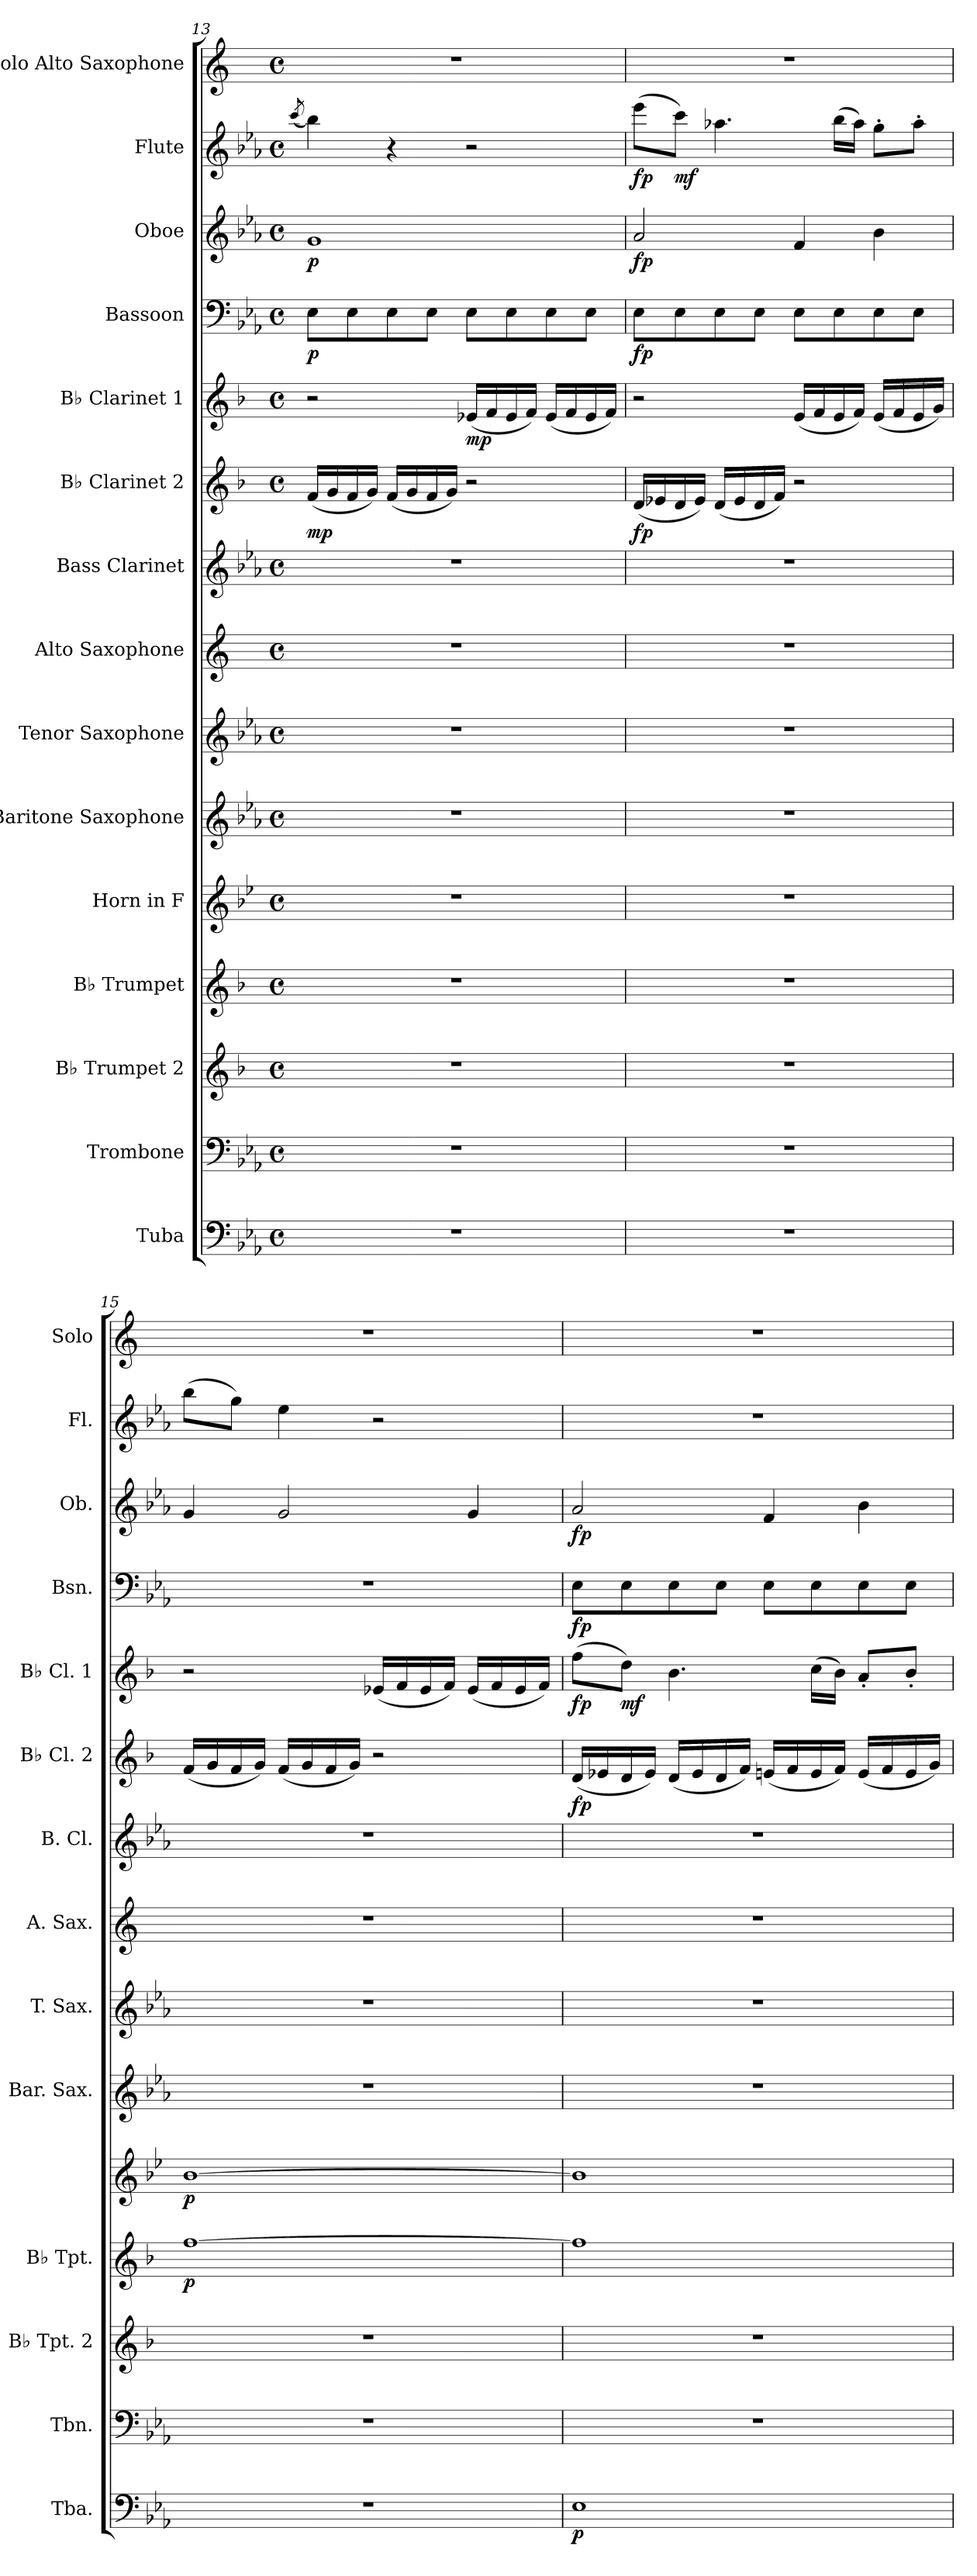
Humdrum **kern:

**kern	**dynam	**kern	**kern	**kern	**dynam	**kern	**dynam	**kern	**kern	**kern	**kern	**kern	**dynam	**kern	**dynam	**kern	**dynam	**kern	**dynam	**kern	**dynam	**kern
*part15	*part15	*part14	*part13	*part12	*part12	*part11	*part11	*part10	*part9	*part8	*part7	*part6	*part6	*part5	*part5	*part4	*part4	*part3	*part3	*part2	*part2	*part1
*staff15	*staff15	*staff14	*staff13	*staff12	*staff12	*staff11	*staff11	*staff10	*staff9	*staff8	*staff7	*staff6	*staff6	*staff5	*staff5	*staff4	*staff4	*staff3	*staff3	*staff2	*staff2	*staff1
*I"Tuba	*	*I"Trombone	*I"B♭ Trumpet 2	*I"B♭ Trumpet	*	*I"Horn in F	*	*I"Baritone Saxophone	*I"Tenor Saxophone	*I"Alto Saxophone	*I"Bass Clarinet	*I"B♭ Clarinet 2	*	*I"B♭ Clarinet 1	*	*I"Bassoon	*	*I"Oboe	*	*I"Flute	*	*I"Solo Alto Saxophone
*I'Tba.	*	*I'Tbn.	*I'B♭ Tpt. 2	*I'B♭ Tpt.	*	*	*	*I'Bar. Sax.	*I'T. Sax.	*I'A. Sax.	*I'B. Cl.	*I'B♭ Cl. 2	*	*I'B♭ Cl. 1	*	*I'Bsn.	*	*I'Ob.	*	*I'Fl.	*	*I'Solo
!!LO:PB:g=z
*clefF4	*	*clefF4	*clefG2	*clefG2	*	*clefG2	*	*clefG2	*clefG2	*clefG2	*clefG2	*clefG2	*	*clefG2	*	*clefF4	*	*clefG2	*	*clefG2	*	*clefG2
*	*	*	*ITrd1c2	*ITrd1c2	*	*ITrd4c7	*	*ITrd12c21	*ITrd8c14	*ITrd5c9	*ITrd8c14	*ITrd1c2	*	*ITrd1c2	*	*	*	*	*	*	*	*ITrd5c9
*k[b-e-a-]	*	*k[b-e-a-]	*k[b-e-a-]	*k[b-e-a-]	*	*k[b-e-a-]	*	*k[b-e-a-]	*k[b-e-a-]	*k[b-e-a-]	*k[b-e-a-]	*k[b-e-a-]	*	*k[b-e-a-]	*	*k[b-e-a-]	*	*k[b-e-a-]	*	*k[b-e-a-]	*	*k[b-e-a-]
*M4/4	*	*M4/4	*M4/4	*M4/4	*	*M4/4	*	*M4/4	*M4/4	*M4/4	*M4/4	*M4/4	*	*M4/4	*	*M4/4	*	*M4/4	*	*M4/4	*	*M4/4
*met(c)	*	*met(c)	*met(c)	*met(c)	*	*met(c)	*	*met(c)	*met(c)	*met(c)	*met(c)	*met(c)	*	*met(c)	*	*met(c)	*	*met(c)	*	*met(c)	*	*met(c)
=13	=13	=13	=13	=13	=13	=13	=13	=13	=13	=13	=13	=13	=13	=13	=13	=13	=13	=13	=13	=13	=13	=13
.	.	.	.	.	.	.	.	.	.	.	.	.	.	.	.	.	.	.	.	(<8qccc/	.	.
!	!	!	!	!	!	!	!	!	!	!	!	!	!LO:DY:b	!	!	!	!LO:DY:b	!	!LO:DY:b	!	!	!
1r	.	1r	1r	1r	.	1r	.	1r	1r	1r	1r	(<16e-/LL	mp	2r	.	8E-\L	p	1g	p	4bb-\)	.	1r
.	.	.	.	.	.	.	.	.	.	.	.	16f/	.	.	.	.	.	.	.	.	.	.
.	.	.	.	.	.	.	.	.	.	.	.	16e-/	.	.	.	8E-\	.	.	.	.	.	.
.	.	.	.	.	.	.	.	.	.	.	.	16f/JJ)	.	.	.	.	.	.	.	.	.	.
.	.	.	.	.	.	.	.	.	.	.	.	(<16e-/LL	.	.	.	8E-\	.	.	.	4r	.	.
.	.	.	.	.	.	.	.	.	.	.	.	16f/	.	.	.	.	.	.	.	.	.	.
.	.	.	.	.	.	.	.	.	.	.	.	16e-/	.	.	.	8E-\J	.	.	.	.	.	.
.	.	.	.	.	.	.	.	.	.	.	.	16f/JJ)	.	.	.	.	.	.	.	.	.	.
!	!	!	!	!	!	!	!	!	!	!	!	!	!	!	!LO:DY:b	!	!	!	!	!	!	!
.	.	.	.	.	.	.	.	.	.	.	.	2r	.	(<16d-X/LL	mp	8E-\L	.	.	.	2r	.	.
.	.	.	.	.	.	.	.	.	.	.	.	.	.	16e-/	.	.	.	.	.	.	.	.
.	.	.	.	.	.	.	.	.	.	.	.	.	.	16d-/	.	8E-\	.	.	.	.	.	.
.	.	.	.	.	.	.	.	.	.	.	.	.	.	16e-/JJ)	.	.	.	.	.	.	.	.
.	.	.	.	.	.	.	.	.	.	.	.	.	.	(<16d-/LL	.	8E-\	.	.	.	.	.	.
.	.	.	.	.	.	.	.	.	.	.	.	.	.	16e-/	.	.	.	.	.	.	.	.
.	.	.	.	.	.	.	.	.	.	.	.	.	.	16d-/	.	8E-\J	.	.	.	.	.	.
.	.	.	.	.	.	.	.	.	.	.	.	.	.	16e-/JJ)	.	.	.	.	.	.	.	.
=14	=14	=14	=14	=14	=14	=14	=14	=14	=14	=14	=14	=14	=14	=14	=14	=14	=14	=14	=14	=14	=14	=14
!	!	!	!	!	!	!	!	!	!	!	!	!	!LO:DY:b	!	!	!	!LO:DY:b	!	!LO:DY:b	!	!LO:DY:b	!
1r	.	1r	1r	1r	.	1r	.	1r	1r	1r	1r	(<16c/LL	fp	2r	.	8E-\L	fp	2a-/	fp	(>8eee-\L	fp	1r
.	.	.	.	.	.	.	.	.	.	.	.	16d-X/	.	.	.	.	.	.	.	.	.	.
!	!	!	!	!	!	!	!	!	!	!	!	!	!	!	!	!	!	!	!	!	!LO:DY:b	!
.	.	.	.	.	.	.	.	.	.	.	.	16c/	.	.	.	8E-\	.	.	.	8ccc\J)	mf	.
.	.	.	.	.	.	.	.	.	.	.	.	16d-/JJ)	.	.	.	.	.	.	.	.	.	.
.	.	.	.	.	.	.	.	.	.	.	.	(<16c/LL	.	.	.	8E-\	.	.	.	4.aa-X\	.	.
.	.	.	.	.	.	.	.	.	.	.	.	16d-/	.	.	.	.	.	.	.	.	.	.
.	.	.	.	.	.	.	.	.	.	.	.	16c/	.	.	.	8E-\J	.	.	.	.	.	.
.	.	.	.	.	.	.	.	.	.	.	.	16e-/JJ)	.	.	.	.	.	.	.	.	.	.
.	.	.	.	.	.	.	.	.	.	.	.	2r	.	(<16d/LL	.	8E-\L	.	4f/	.	.	.	.
.	.	.	.	.	.	.	.	.	.	.	.	.	.	16e-/	.	.	.	.	.	.	.	.
.	.	.	.	.	.	.	.	.	.	.	.	.	.	16d/	.	8E-\	.	.	.	(>16bb-\LL	.	.
.	.	.	.	.	.	.	.	.	.	.	.	.	.	16e-/JJ)	.	.	.	.	.	16aa-\JJ)	.	.
.	.	.	.	.	.	.	.	.	.	.	.	.	.	(<16d/LL	.	8E-\	.	4b-\	.	8gg'\L	.	.
.	.	.	.	.	.	.	.	.	.	.	.	.	.	16e-/	.	.	.	.	.	.	.	.
.	.	.	.	.	.	.	.	.	.	.	.	.	.	16d/	.	8E-\J	.	.	.	8aa-'\J	.	.
.	.	.	.	.	.	.	.	.	.	.	.	.	.	16f/JJ)	.	.	.	.	.	.	.	.
=15	=15	=15	=15	=15	=15	=15	=15	=15	=15	=15	=15	=15	=15	=15	=15	=15	=15	=15	=15	=15	=15	=15
!	!	!	!	!	!LO:DY:b	!	!LO:DY:b	!	!	!	!	!	!	!	!	!	!	!	!	!	!	!
1r	.	1r	1r	[1ee-	p	[1e-	p	1r	1r	1r	1r	(<16e-/LL	.	2r	.	1r	.	4g/	.	(>8bb-\L	.	1r
.	.	.	.	.	.	.	.	.	.	.	.	16f/	.	.	.	.	.	.	.	.	.	.
.	.	.	.	.	.	.	.	.	.	.	.	16e-/	.	.	.	.	.	.	.	8gg\J)	.	.
.	.	.	.	.	.	.	.	.	.	.	.	16f/JJ)	.	.	.	.	.	.	.	.	.	.
.	.	.	.	.	.	.	.	.	.	.	.	(<16e-/LL	.	.	.	.	.	2g/	.	4ee-\	.	.
.	.	.	.	.	.	.	.	.	.	.	.	16f/	.	.	.	.	.	.	.	.	.	.
.	.	.	.	.	.	.	.	.	.	.	.	16e-/	.	.	.	.	.	.	.	.	.	.
.	.	.	.	.	.	.	.	.	.	.	.	16f/JJ)	.	.	.	.	.	.	.	.	.	.
.	.	.	.	.	.	.	.	.	.	.	.	2r	.	(<16d-X/LL	.	.	.	.	.	2r	.	.
.	.	.	.	.	.	.	.	.	.	.	.	.	.	16e-/	.	.	.	.	.	.	.	.
.	.	.	.	.	.	.	.	.	.	.	.	.	.	16d-/	.	.	.	.	.	.	.	.
.	.	.	.	.	.	.	.	.	.	.	.	.	.	16e-/JJ)	.	.	.	.	.	.	.	.
.	.	.	.	.	.	.	.	.	.	.	.	.	.	(<16d-/LL	.	.	.	4g/	.	.	.	.
.	.	.	.	.	.	.	.	.	.	.	.	.	.	16e-/	.	.	.	.	.	.	.	.
.	.	.	.	.	.	.	.	.	.	.	.	.	.	16d-/	.	.	.	.	.	.	.	.
.	.	.	.	.	.	.	.	.	.	.	.	.	.	16e-/JJ)	.	.	.	.	.	.	.	.
=16	=16	=16	=16	=16	=16	=16	=16	=16	=16	=16	=16	=16	=16	=16	=16	=16	=16	=16	=16	=16	=16	=16
!	!LO:DY:b	!	!	!	!	!	!	!	!	!	!	!	!LO:DY:b	!	!LO:DY:b	!	!LO:DY:b	!	!LO:DY:b	!	!	!
1E-	p	1r	1r	1ee-]	.	1e-]	.	1r	1r	1r	1r	(<16c/LL	fp	(>8ee-\L	fp	8E-\L	fp	2a-/	fp	1r	.	1r
.	.	.	.	.	.	.	.	.	.	.	.	16d-X/	.	.	.	.	.	.	.	.	.	.
!	!	!	!	!	!	!	!	!	!	!	!	!	!	!	!LO:DY:b	!	!	!	!	!	!	!
.	.	.	.	.	.	.	.	.	.	.	.	16c/	.	8cc\J)	mf	8E-\	.	.	.	.	.	.
.	.	.	.	.	.	.	.	.	.	.	.	16d-/JJ)	.	.	.	.	.	.	.	.	.	.
.	.	.	.	.	.	.	.	.	.	.	.	(<16c/LL	.	4.a-\	.	8E-\	.	.	.	.	.	.
.	.	.	.	.	.	.	.	.	.	.	.	16d-/	.	.	.	.	.	.	.	.	.	.
.	.	.	.	.	.	.	.	.	.	.	.	16c/	.	.	.	8E-\J	.	.	.	.	.	.
.	.	.	.	.	.	.	.	.	.	.	.	16e-/JJ)	.	.	.	.	.	.	.	.	.	.
.	.	.	.	.	.	.	.	.	.	.	.	(<16dn/LL	.	.	.	8E-\L	.	4f/	.	.	.	.
.	.	.	.	.	.	.	.	.	.	.	.	16e-/	.	.	.	.	.	.	.	.	.	.
.	.	.	.	.	.	.	.	.	.	.	.	16d/	.	(>16b-\LL	.	8E-\	.	.	.	.	.	.
.	.	.	.	.	.	.	.	.	.	.	.	16e-/JJ)	.	16a-\JJ)	.	.	.	.	.	.	.	.
.	.	.	.	.	.	.	.	.	.	.	.	(<16d/LL	.	8g'/L	.	8E-\	.	4b-\	.	.	.	.
.	.	.	.	.	.	.	.	.	.	.	.	16e-/	.	.	.	.	.	.	.	.	.	.
.	.	.	.	.	.	.	.	.	.	.	.	16d/	.	8a-'/J	.	8E-\J	.	.	.	.	.	.
.	.	.	.	.	.	.	.	.	.	.	.	16f/JJ)	.	.	.	.	.	.	.	.	.	.
=	=	=	=	=	=	=	=	=	=	=	=	=	=	=	=	=	=	=	=	=	=	=
*-	*-	*-	*-	*-	*-	*-	*-	*-	*-	*-	*-	*-	*-	*-	*-	*-	*-	*-	*-	*-	*-	*-
